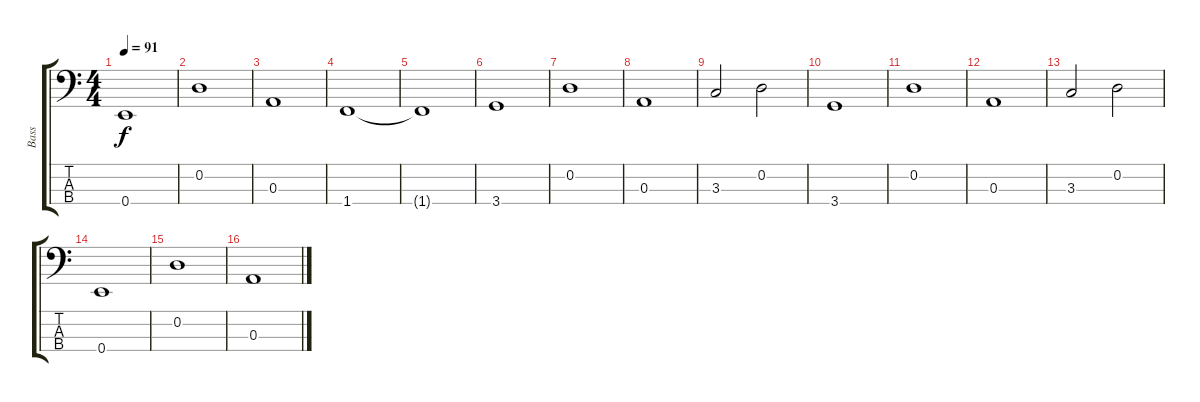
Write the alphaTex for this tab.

\track ("Bass" "Bass") {instrument electricbasspick}
\staff {score tabs}
\tuning (G2 D2 A1 E1) {hide}
\ts (4 4)
\tempo 91
\clef f4
\ks c
0.4.1{dy f} |
0.2.1 |
0.3.1 |
1.4.1 |
1.4{t}.1 |
3.4.1 |
0.2.1 |
0.3.1 |
3.3.2 0.2.2 |
3.4.1 |
0.2.1 |
0.3.1 |
3.3.2 0.2.2 |
0.4.1 |
0.2.1 |
0.3.1
